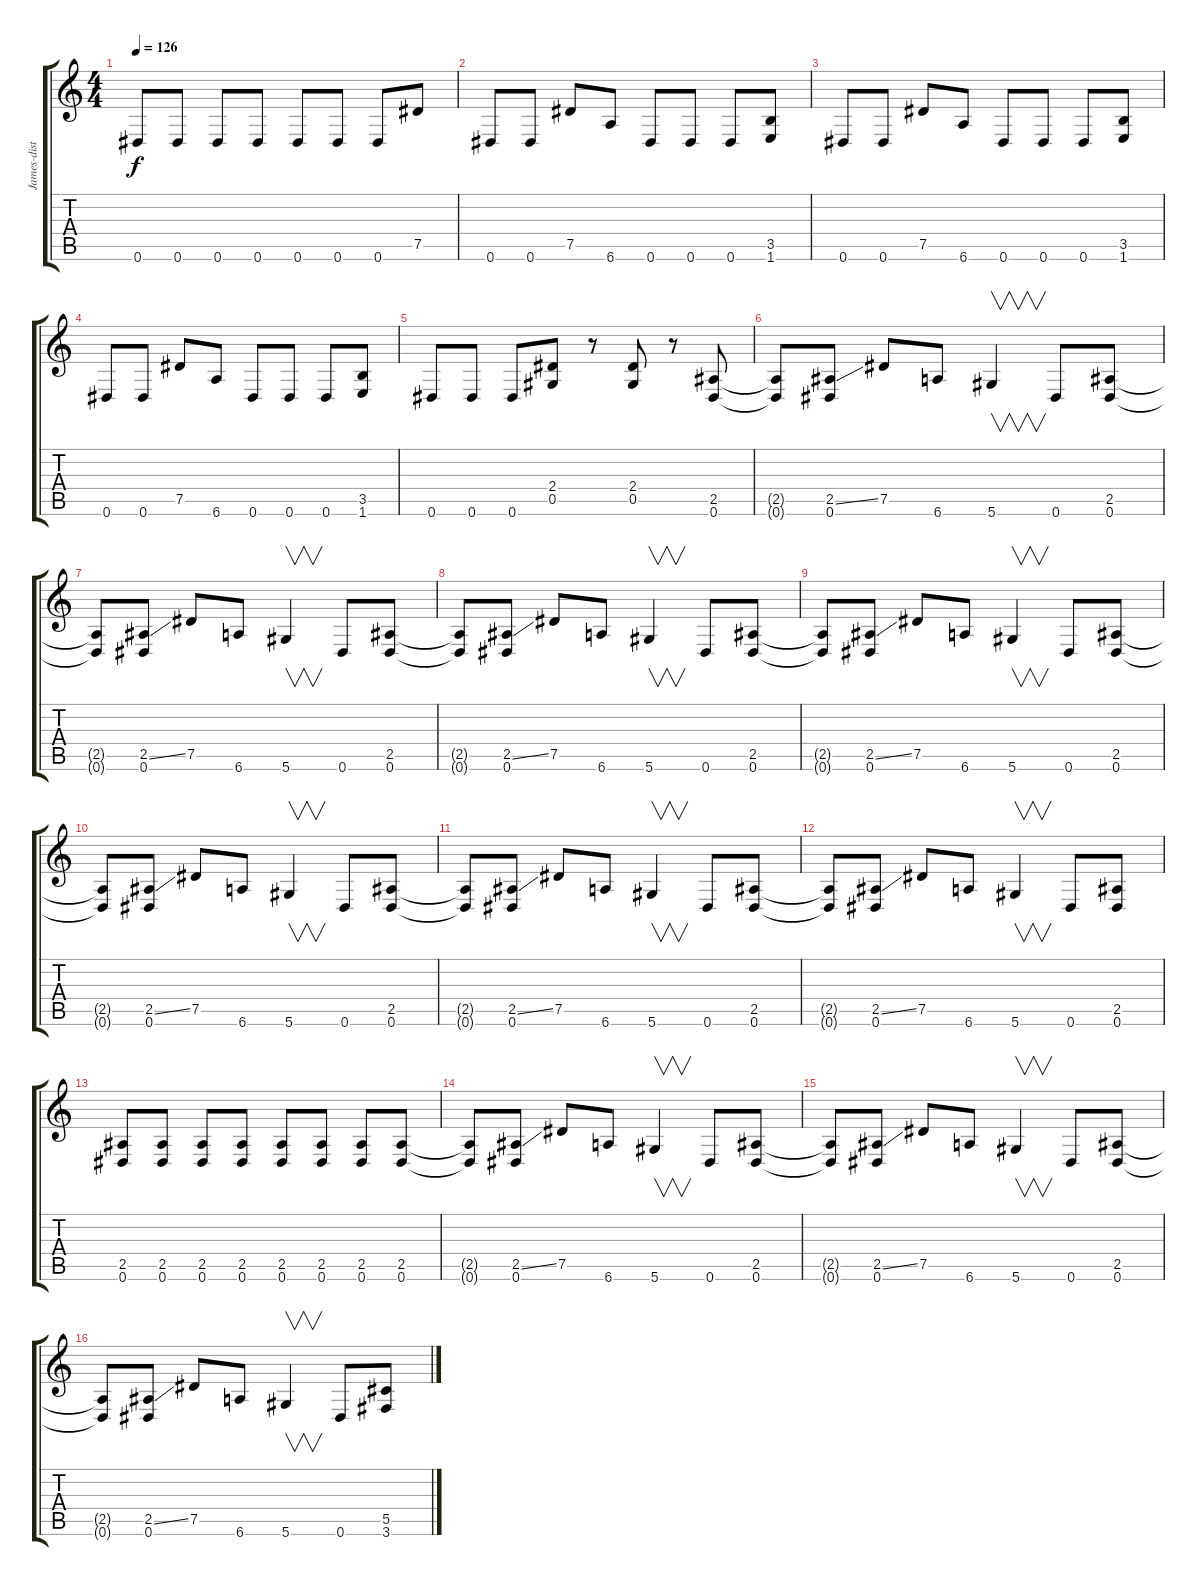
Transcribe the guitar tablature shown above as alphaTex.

\track ("James-dist" "James-dist") {instrument distortionguitar}
\staff {score tabs}
\tuning (Eb4 Bb3 Gb3 Db3 Ab2 Eb2) {hide}
\ts (4 4)
\tempo 126
\clef g2
\ks c
0.6.8{dy f} 0.6.8 0.6.8 0.6.8 0.6.8 0.6.8 0.6.8 7.5.8 |
0.6.8 0.6.8 7.5.8 6.6.8 0.6.8 0.6.8 0.6.8 (3.5 1.6).8 |
0.6.8 0.6.8 7.5.8 6.6.8 0.6.8 0.6.8 0.6.8 (3.5 1.6).8 |
0.6.8 0.6.8 7.5.8 6.6.8 0.6.8 0.6.8 0.6.8 (3.5 1.6).8 |
0.6.8 0.6.8 0.6.8 (2.4 0.5).8 r.8 (2.4 0.5).8 r.8 (2.5 0.6).8 |
(2.5{t} 0.6{t}).8 (2.5{ss} 0.6).8 7.5.8 6.6.8 5.6.4{v} 0.6.8 (2.5 0.6).8 |
(2.5{t} 0.6{t}).8 (2.5{ss} 0.6).8 7.5.8 6.6.8 5.6.4{v} 0.6.8 (2.5 0.6).8 |
(2.5{t} 0.6{t}).8 (2.5{ss} 0.6).8 7.5.8 6.6.8 5.6.4{v} 0.6.8 (2.5 0.6).8 |
(2.5{t} 0.6{t}).8 (2.5{ss} 0.6).8 7.5.8 6.6.8 5.6.4{v} 0.6.8 (2.5 0.6).8 |
(2.5{t} 0.6{t}).8 (2.5{ss} 0.6).8 7.5.8 6.6.8 5.6.4{v} 0.6.8 (2.5 0.6).8 |
(2.5{t} 0.6{t}).8 (2.5{ss} 0.6).8 7.5.8 6.6.8 5.6.4{v} 0.6.8 (2.5 0.6).8 |
(2.5{t} 0.6{t}).8 (2.5{ss} 0.6).8 7.5.8 6.6.8 5.6.4{v} 0.6.8 (2.5 0.6).8 |
(2.5 0.6).8 (2.5 0.6).8 (2.5 0.6).8 (2.5 0.6).8 (2.5 0.6).8 (2.5 0.6).8 (2.5 0.6).8 (2.5 0.6).8 |
(2.5{t} 0.6{t}).8 (2.5{ss} 0.6).8 7.5.8 6.6.8 5.6.4{v} 0.6.8 (2.5 0.6).8 |
(2.5{t} 0.6{t}).8 (2.5{ss} 0.6).8 7.5.8 6.6.8 5.6.4{v} 0.6.8 (2.5 0.6).8 |
(2.5{t} 0.6{t}).8 (2.5{ss} 0.6).8 7.5.8 6.6.8 5.6.4{v} 0.6.8 (5.5 3.6).8
